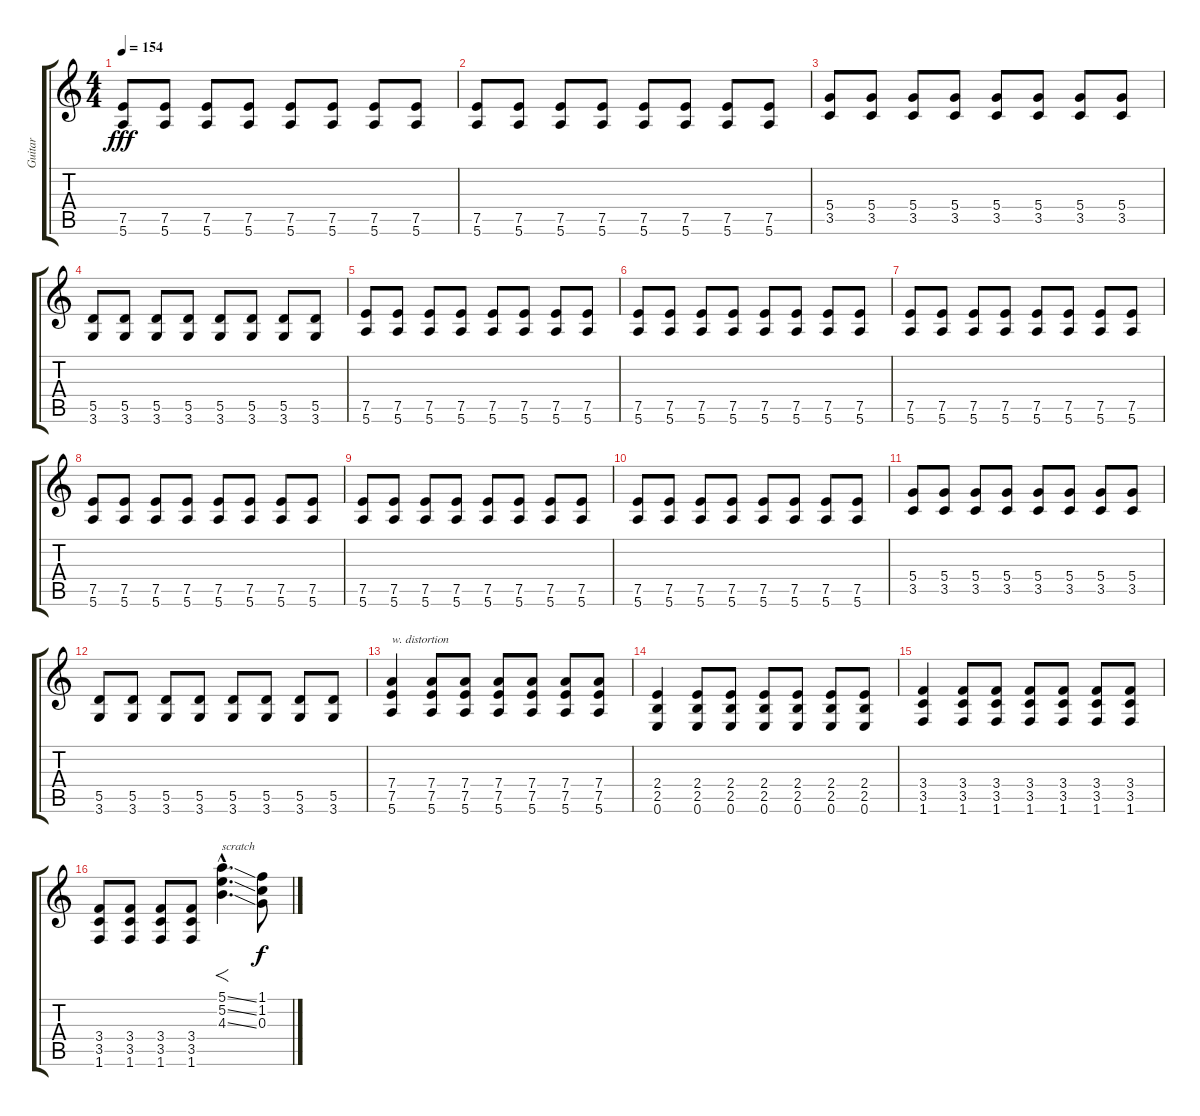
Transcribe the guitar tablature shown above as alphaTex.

\track ("Guitar" "Guitar") {instrument distortionguitar}
\staff {score tabs}
\tuning (E4 B3 G3 D3 A2 E2) {hide}
\ts (4 4)
\tempo 154
\clef g2
\ks c
(7.5 5.6).8{dy fff} (7.5 5.6).8 (7.5 5.6).8 (7.5 5.6).8 (7.5 5.6).8 (7.5 5.6).8 (7.5 5.6).8 (7.5 5.6).8 |
(7.5 5.6).8 (7.5 5.6).8 (7.5 5.6).8 (7.5 5.6).8 (7.5 5.6).8 (7.5 5.6).8 (7.5 5.6).8 (7.5 5.6).8 |
(5.4 3.5).8 (5.4 3.5).8 (5.4 3.5).8 (5.4 3.5).8 (5.4 3.5).8 (5.4 3.5).8 (5.4 3.5).8 (5.4 3.5).8 |
(5.5 3.6).8 (5.5 3.6).8 (5.5 3.6).8 (5.5 3.6).8 (5.5 3.6).8 (5.5 3.6).8 (5.5 3.6).8 (5.5 3.6).8 |
(7.5 5.6).8 (7.5 5.6).8 (7.5 5.6).8 (7.5 5.6).8 (7.5 5.6).8 (7.5 5.6).8 (7.5 5.6).8 (7.5 5.6).8 |
(7.5 5.6).8 (7.5 5.6).8 (7.5 5.6).8 (7.5 5.6).8 (7.5 5.6).8 (7.5 5.6).8 (7.5 5.6).8 (7.5 5.6).8 |
(7.5 5.6).8 (7.5 5.6).8 (7.5 5.6).8 (7.5 5.6).8 (7.5 5.6).8 (7.5 5.6).8 (7.5 5.6).8 (7.5 5.6).8 |
(7.5 5.6).8 (7.5 5.6).8 (7.5 5.6).8 (7.5 5.6).8 (7.5 5.6).8 (7.5 5.6).8 (7.5 5.6).8 (7.5 5.6).8 |
(7.5 5.6).8 (7.5 5.6).8 (7.5 5.6).8 (7.5 5.6).8 (7.5 5.6).8 (7.5 5.6).8 (7.5 5.6).8 (7.5 5.6).8 |
(7.5 5.6).8 (7.5 5.6).8 (7.5 5.6).8 (7.5 5.6).8 (7.5 5.6).8 (7.5 5.6).8 (7.5 5.6).8 (7.5 5.6).8 |
(5.4 3.5).8 (5.4 3.5).8 (5.4 3.5).8 (5.4 3.5).8 (5.4 3.5).8 (5.4 3.5).8 (5.4 3.5).8 (5.4 3.5).8 |
(5.5 3.6).8 (5.5 3.6).8 (5.5 3.6).8 (5.5 3.6).8 (5.5 3.6).8 (5.5 3.6).8 (5.5 3.6).8 (5.5 3.6).8 |
(7.4 7.5 5.6).4{txt "w. distortion" volume 16 balance 8 instrument distortionguitar} (7.4 7.5 5.6).8 (7.4 7.5 5.6).8 (7.4 7.5 5.6).8 (7.4 7.5 5.6).8 (7.4 7.5 5.6).8 (7.4 7.5 5.6).8 |
(2.4 2.5 0.6).4 (2.4 2.5 0.6).8 (2.4 2.5 0.6).8 (2.4 2.5 0.6).8 (2.4 2.5 0.6).8 (2.4 2.5 0.6).8 (2.4 2.5 0.6).8 |
(3.4 3.5 1.6).4 (3.4 3.5 1.6).8 (3.4 3.5 1.6).8 (3.4 3.5 1.6).8 (3.4 3.5 1.6).8 (3.4 3.5 1.6).8 (3.4 3.5 1.6).8 |
(3.4 3.5 1.6).8 (3.4 3.5 1.6).8 (3.4 3.5 1.6).8 (3.4 3.5 1.6).8 (5.1{ss hac} 5.2{ss hac} 4.3{ss hac}).4{f d txt "scratch"} (1.1 1.2 0.3).8{dy f}
